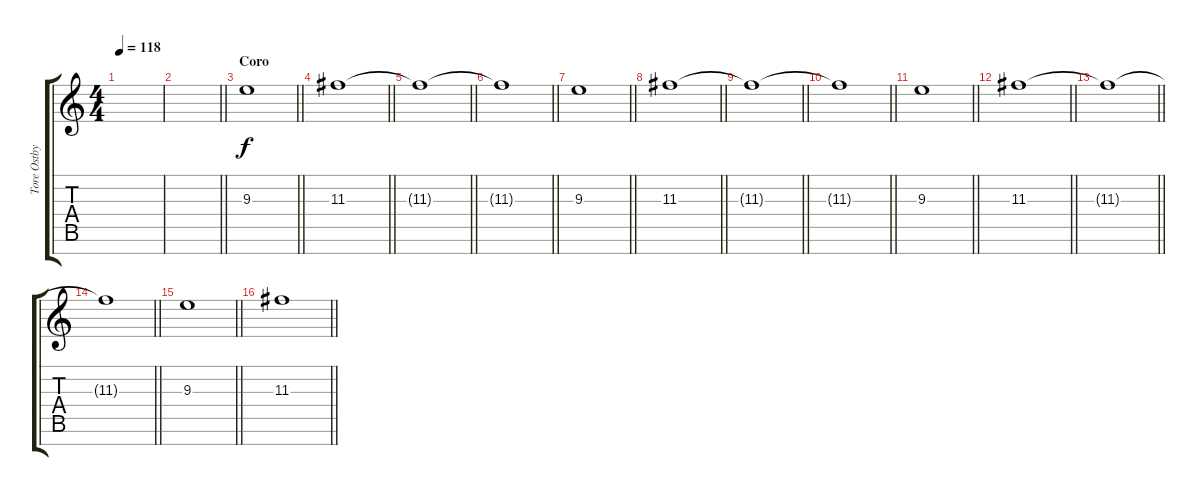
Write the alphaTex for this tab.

\track ("Tore Ostby" "Tore Ostby") {instrument distortionguitar}
\staff {score tabs}
\tuning (E4 B3 G3 D3 A2 E2 B1) {hide}
\ts (4 4)
\tempo 118
\clef g2
\ks c
|
\barLineRight lightlight
|
\section ("" "Coro")
\barLineRight lightlight
9.3.1{volume 12 instrument stringensemble1} |
\barLineRight lightlight
11.3.1 |
\barLineRight lightlight
11.3{t}.1 |
\barLineRight lightlight
11.3{t}.1 |
\barLineRight lightlight
9.3.1 |
\barLineRight lightlight
11.3.1 |
\barLineRight lightlight
11.3{t}.1 |
\barLineRight lightlight
11.3{t}.1 |
\barLineRight lightlight
9.3.1{volume 12 instrument stringensemble1} |
\barLineRight lightlight
11.3.1 |
\barLineRight lightlight
11.3{t}.1 |
\barLineRight lightlight
11.3{t}.1 |
\barLineRight lightlight
9.3.1 |
\barLineRight lightlight
11.3.1
